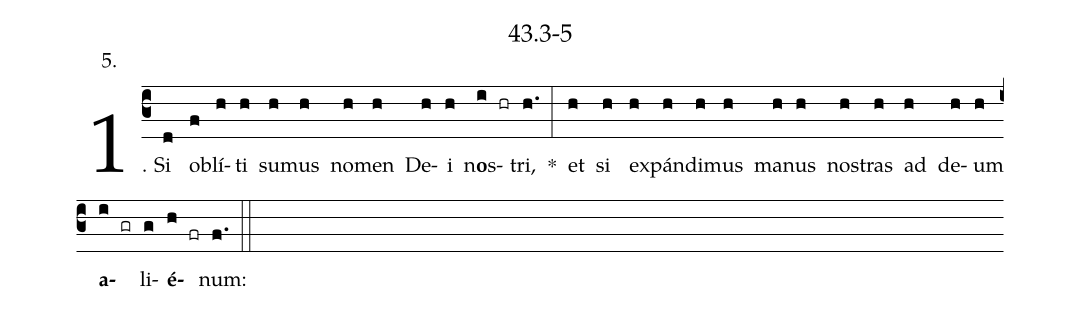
name: 43.3-5;
annotation: 5.;
%%
(c3)1. Si(d) ob(f)lí(h)ti(h) su(h)mus(h) no(h)men(h) De(h)i(h) n<b>o</b>s(i hr)tri,(h.) *(:) et(h) si(h) ex(h)pán(h)di(h)mus(h) ma(h)nus(h) nos(h)tras(h) ad(h) de(h)um(h) <b>a</b>(i gr)li(g)<b>é</b>(h fr)num:(f.) (::)
